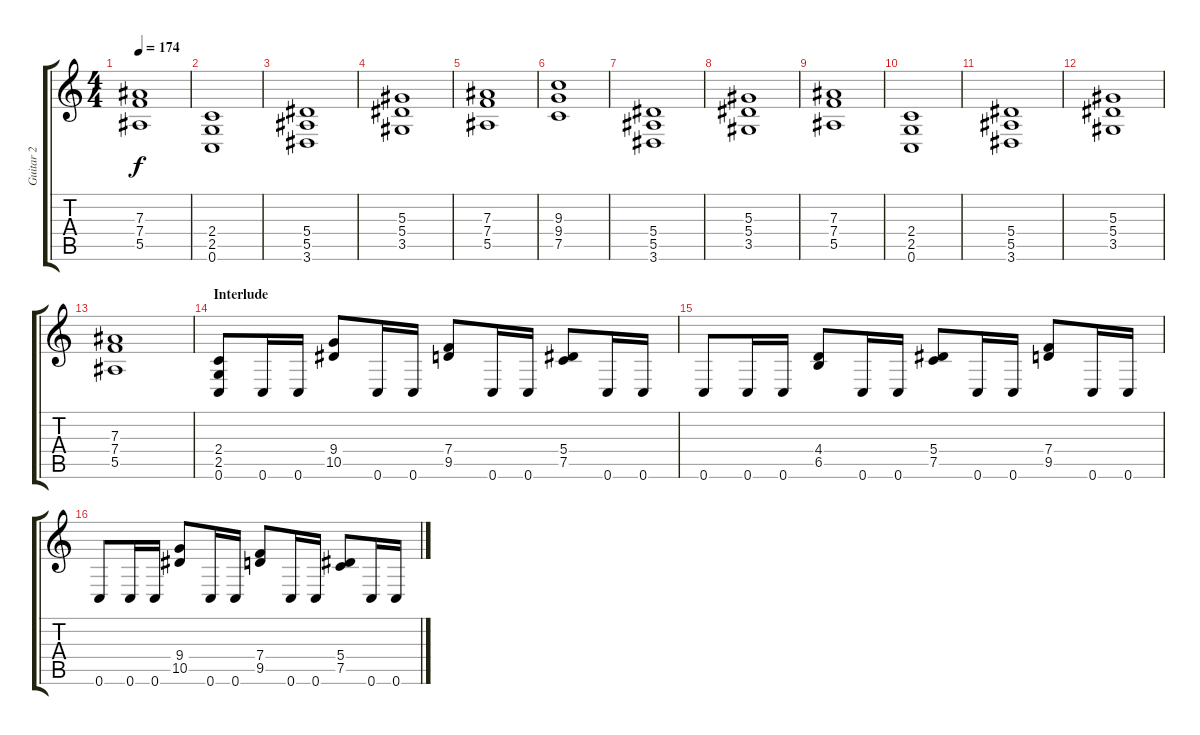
\track ("Guitar 2" "Guitar 2") {instrument distortionguitar}
\staff {score tabs}
\tuning (C4 G3 Eb3 Bb2 F2 C2) {hide}
\ts (4 4)
\tempo 174
\clef g2
\ks c
(7.3 7.4 5.5).1{dy f} |
(2.4 2.5 0.6).1 |
(5.4 5.5 3.6).1 |
(5.3 5.4 3.5).1 |
(7.3 7.4 5.5).1 |
(9.3 9.4 7.5).1 |
(5.4 5.5 3.6).1 |
(5.3 5.4 3.5).1 |
(7.3 7.4 5.5).1 |
(2.4 2.5 0.6).1 |
(5.4 5.5 3.6).1 |
(5.3 5.4 3.5).1 |
(7.3 7.4 5.5).1 |
\section ("" "Interlude")
(2.4 2.5 0.6).8 0.6.16 0.6.16 (9.4 10.5).8 0.6.16 0.6.16 (7.4 9.5).8 0.6.16 0.6.16 (5.4 7.5).8 0.6.16 0.6.16 |
0.6.8 0.6.16 0.6.16 (4.4 6.5).8 0.6.16 0.6.16 (5.4 7.5).8 0.6.16 0.6.16 (7.4 9.5).8 0.6.16 0.6.16 |
0.6.8 0.6.16 0.6.16 (9.4 10.5).8 0.6.16 0.6.16 (7.4 9.5).8 0.6.16 0.6.16 (5.4 7.5).8 0.6.16 0.6.16
